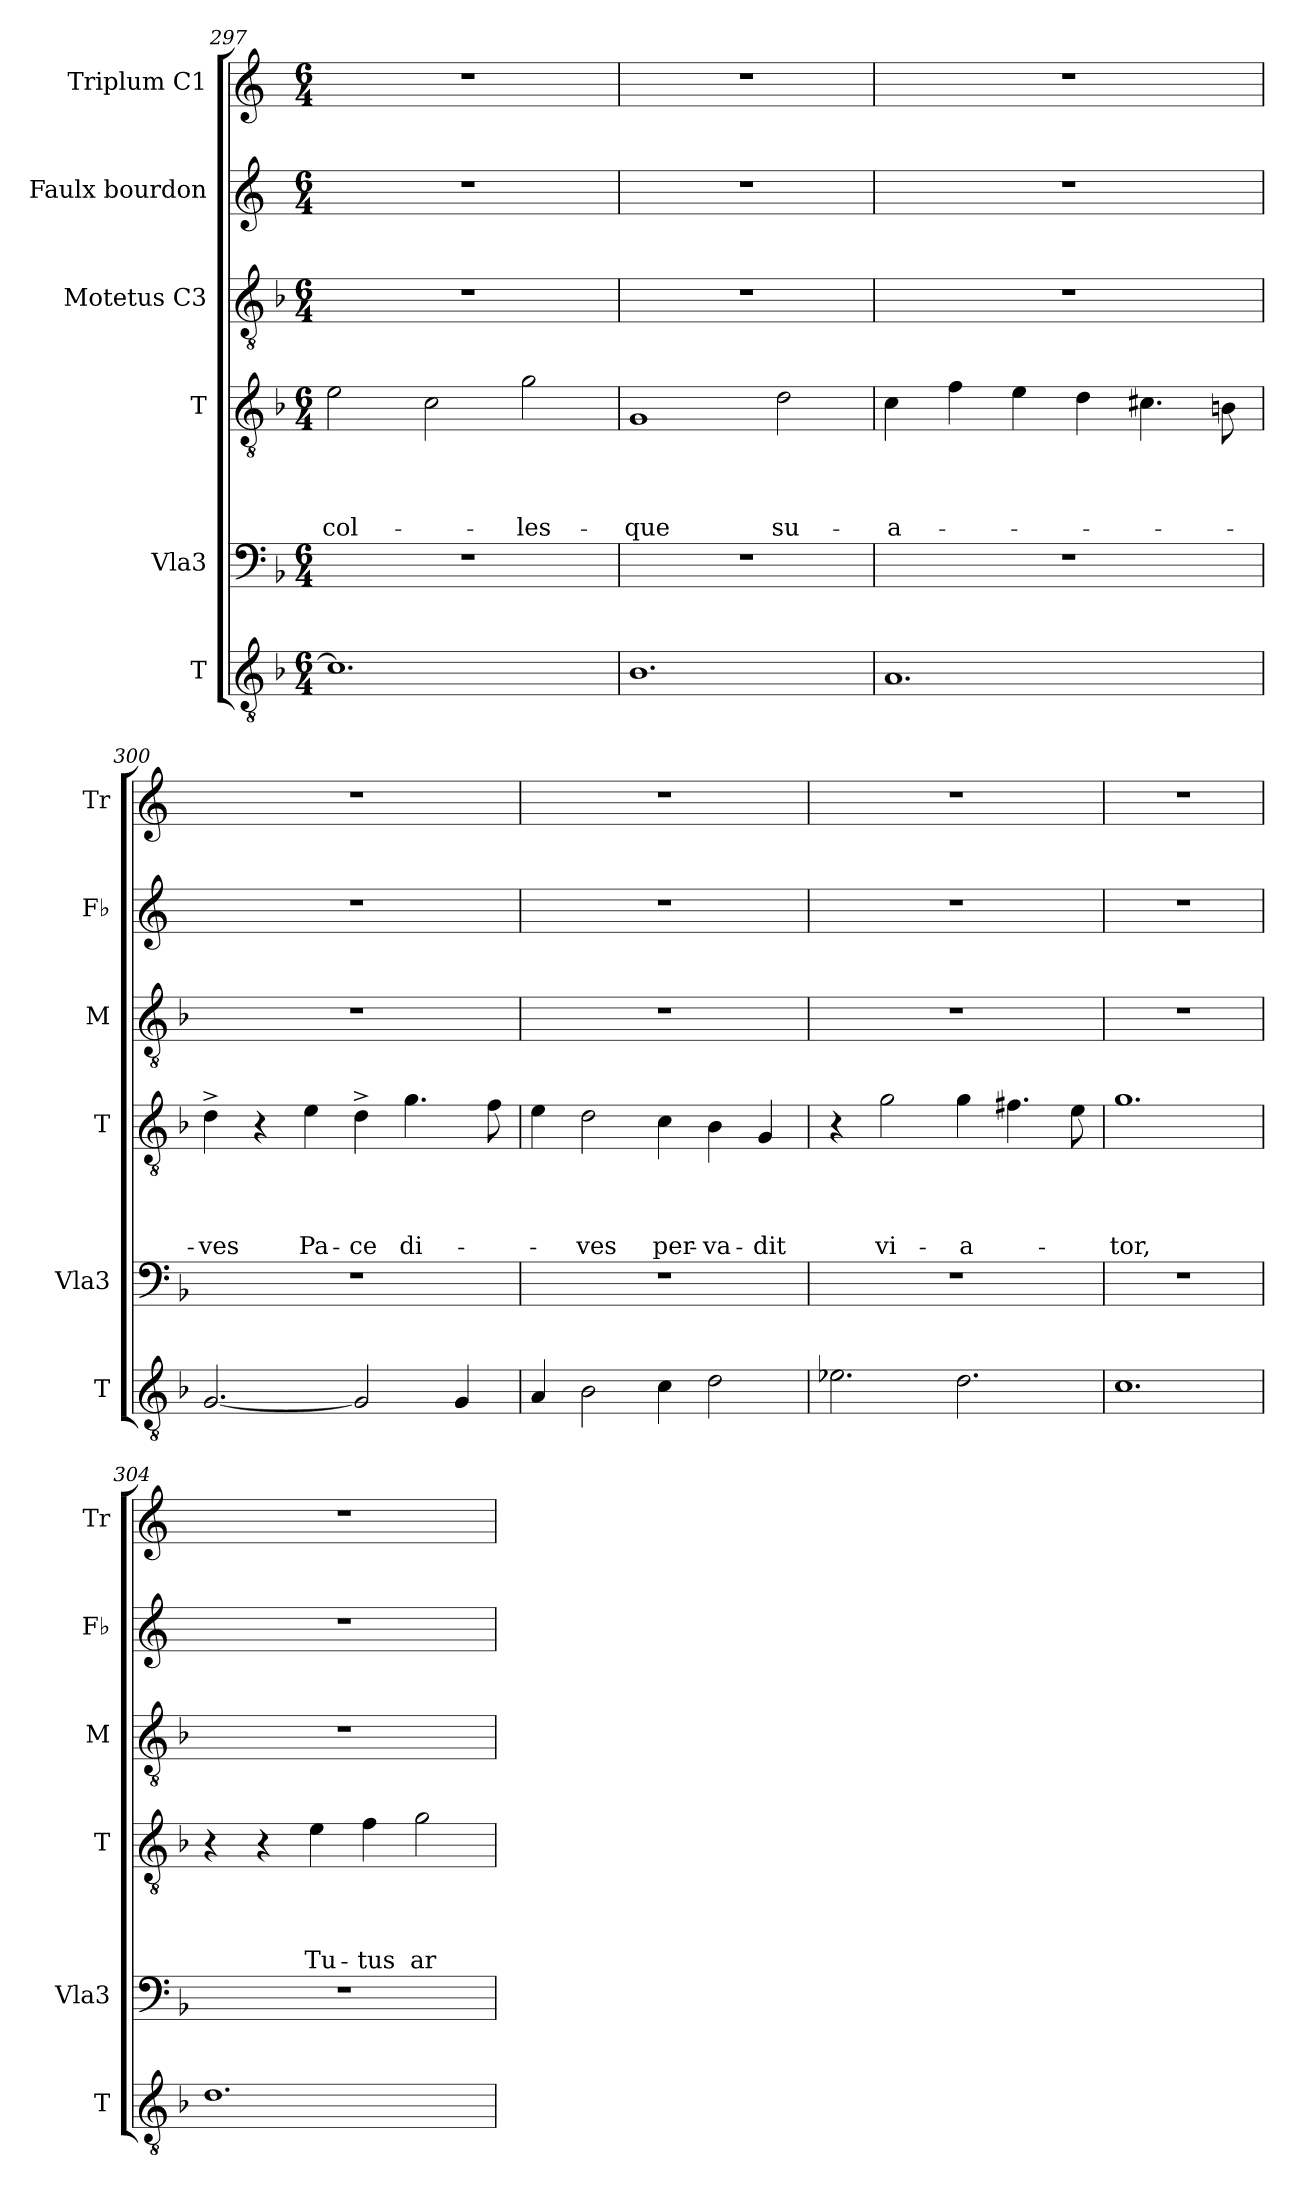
**kern	**kern	**kern	**text	**text	**text	**text	**kern	**kern	**kern
*part6	*part5	*part4	*part4	*part4	*part4	*part4	*part3	*part2	*part1
*staff6	*staff5	*staff4	*staff4	*staff4	*staff4	*staff4	*staff3	*staff2	*staff1
*I"T	*I"Vla3	*I"T	*	*	*	*	*I"Motetus C3	*I"Faulx bourdon	*I"Triplum C1
*I'T	*I'Vla3	*I'T	*	*	*	*	*I'M	*I'Fb	*I'Tr
*clefGv2	*clefF4	*clefGv2	*	*	*	*	*clefGv2	*clefG2	*clefG2
*	*	*	*	*	*	*	*	*ITrd-3c-5	*ITrd-3c-5
*k[b-]	*k[b-]	*k[b-]	*	*	*	*	*k[b-]	*k[b-]	*k[b-]
*F:	*F:	*F:	*	*	*	*	*F:	*F:	*F:
*M6/4	*M6/4	*M6/4	*	*	*	*	*M6/4	*M6/4	*M6/4
=297	=297	=297	=297	=297	=297	=297	=297	=297	=297
!	!	!	!	!	!	!LO:LY:b	!	!	!
1.c]	1.r	2e\	.	.	.	col-	1.r	1.r	1.r
.	.	2c\	.	.	.	.	.	.	.
!	!	!	!	!	!	!LO:LY:b	!	!	!
.	.	2g\	.	.	.	-les-	.	.	.
!!LO:PB:g=z
=298	=298	=298	=298	=298	=298	=298	=298	=298	=298
!	!	!	!	!	!	!LO:LY:b	!	!	!
1.B-	1.r	1G	.	.	.	-que	1.r	1.r	1.r
!	!	!	!	!	!	!LO:LY:b	!	!	!
.	.	2d\	.	.	.	su-	.	.	.
=299	=299	=299	=299	=299	=299	=299	=299	=299	=299
!	!	!	!	!	!	!LO:LY:b	!	!	!
1.A	1.r	4c\	.	.	.	-a-	1.r	1.r	1.r
.	.	4f\	.	.	.	.	.	.	.
.	.	4e\	.	.	.	.	.	.	.
.	.	4d\	.	.	.	.	.	.	.
.	.	4.c#X\	.	.	.	.	.	.	.
.	.	8Bn\	.	.	.	.	.	.	.
=300	=300	=300	=300	=300	=300	=300	=300	=300	=300
!	!	!	!	!	!	!LO:LY:b	!	!	!
[<2.G/	1.r	4d^>\	.	.	.	-ves	1.r	1.r	1.r
.	.	4r	.	.	.	.	.	.	.
!	!	!	!	!	!	!LO:LY:b	!	!	!
.	.	4e\	.	.	.	Pa-	.	.	.
!	!	!	!	!	!	!LO:LY:b	!	!	!
2G/]	.	4d^>\	.	.	.	-ce	.	.	.
!	!	!	!	!	!	!LO:LY:b	!	!	!
.	.	4.g\	.	.	.	di-	.	.	.
4G/	.	.	.	.	.	.	.	.	.
.	.	8f\	.	.	.	.	.	.	.
=301	=301	=301	=301	=301	=301	=301	=301	=301	=301
4A/	1.r	4e\	.	.	.	.	1.r	1.r	1.r
!	!	!	!	!	!	!LO:LY:b	!	!	!
2B-\	.	2d\	.	.	.	-ves	.	.	.
!	!	!	!	!	!	!LO:LY:b	!	!	!
4c\	.	4c\	.	.	.	per-	.	.	.
!	!	!	!	!	!	!LO:LY:b	!	!	!
2d\	.	4B-\	.	.	.	-va-	.	.	.
!	!	!	!	!	!	!LO:LY:b	!	!	!
.	.	4G/	.	.	.	-dit	.	.	.
!!LO:LB:g=z
=302	=302	=302	=302	=302	=302	=302	=302	=302	=302
2.e-X\	1.r	4r	.	.	.	.	1.r	1.r	1.r
!	!	!	!	!	!	!LO:LY:b	!	!	!
.	.	2g\	.	.	.	vi-	.	.	.
!	!	!	!	!	!	!LO:LY:b	!	!	!
2.d\	.	4g\	.	.	.	-a-	.	.	.
.	.	4.f#X\	.	.	.	.	.	.	.
.	.	8e\	.	.	.	.	.	.	.
=303	=303	=303	=303	=303	=303	=303	=303	=303	=303
!	!	!	!	!	!	!LO:LY:b	!	!	!
1.c	1.r	1.g	.	.	.	-tor,	1.r	1.r	1.r
=304	=304	=304	=304	=304	=304	=304	=304	=304	=304
1.d	1.r	4r	.	.	.	.	1.r	1.r	1.r
.	.	4r	.	.	.	.	.	.	.
!	!	!	!	!	!	!LO:LY:b	!	!	!
.	.	4e\	.	.	.	Tu-	.	.	.
!	!	!	!	!	!	!LO:LY:b:rj	!	!	!
.	.	4f\	.	.	.	-tus	.	.	.
!	!	!	!	!	!	!LO:LY:b	!	!	!
.	.	2g\	.	.	.	ar-	.	.	.
=	=	=	=	=	=	=	=	=	=
*-	*-	*-	*-	*-	*-	*-	*-	*-	*-
